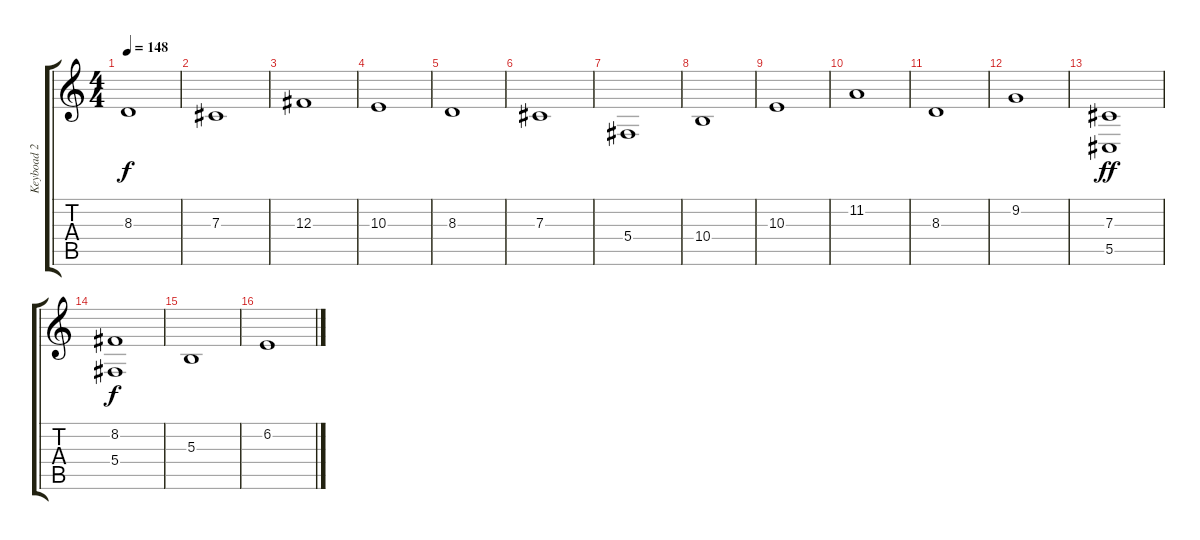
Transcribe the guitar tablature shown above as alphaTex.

\track ("Keyboad 2" "Keyboad 2") {instrument stringensemble1}
\staff {score tabs}
\tuning (Eb4 Bb3 Gb3 Db3 Ab2 Eb2) {hide}
\ts (4 4)
\tempo 148
\clef g2
\ks c
8.3.1{dy f} |
7.3.1 |
12.3.1 |
10.3.1 |
8.3.1 |
7.3.1 |
5.4.1 |
10.4.1 |
10.3.1 |
11.2.1 |
8.3.1 |
9.2.1 |
(7.3 5.5).1{dy ff} |
(8.2 5.4).1{dy f} |
5.3.1 |
6.2.1
